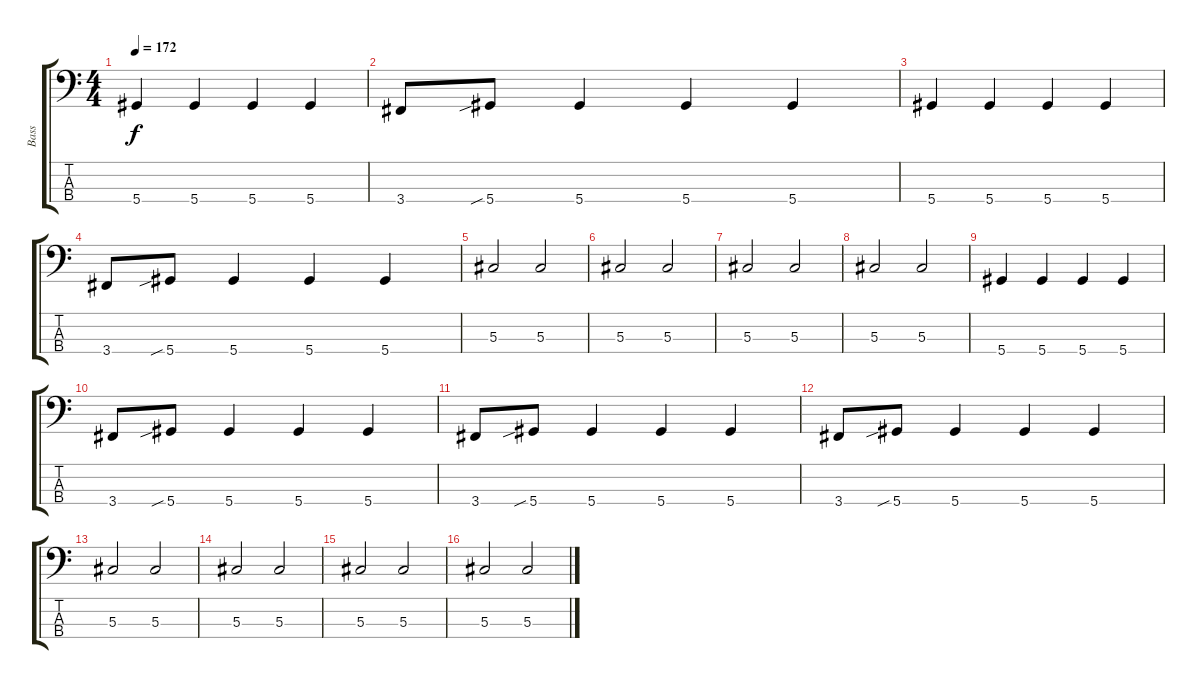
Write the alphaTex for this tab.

\track ("Bass" "Bass") {instrument electricbassfinger}
\staff {score tabs}
\tuning (Gb2 Db2 Ab1 Eb1) {hide}
\ts (4 4)
\tempo 172
\clef f4
\ks c
5.4.4{dy f} 5.4.4 5.4.4 5.4.4 |
3.4.8 5.4{sib}.8 5.4.4 5.4.4 5.4.4 |
5.4.4 5.4.4 5.4.4 5.4.4 |
3.4.8 5.4{sib}.8 5.4.4 5.4.4 5.4.4 |
5.3.2 5.3.2 |
5.3.2 5.3.2 |
5.3.2 5.3.2 |
5.3.2 5.3.2 |
5.4.4 5.4.4 5.4.4 5.4.4 |
3.4.8 5.4{sib}.8 5.4.4 5.4.4 5.4.4 |
3.4.8 5.4{sib}.8 5.4.4 5.4.4 5.4.4 |
3.4.8 5.4{sib}.8 5.4.4 5.4.4 5.4.4 |
5.3.2 5.3.2 |
5.3.2 5.3.2 |
5.3.2 5.3.2 |
5.3.2 5.3.2
